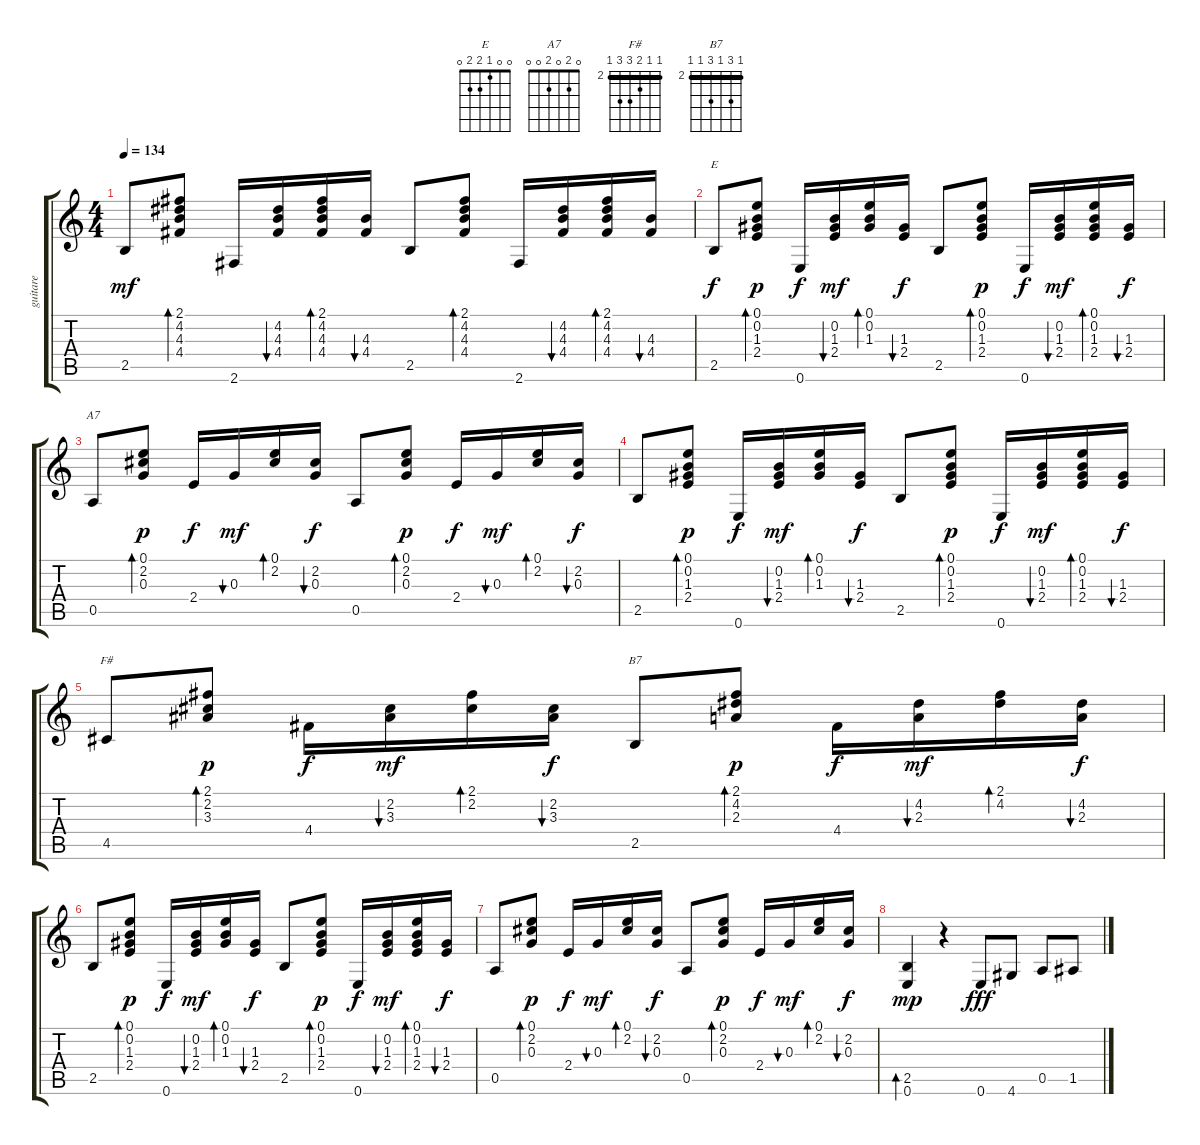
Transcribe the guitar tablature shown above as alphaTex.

\track ("guitare" "guitare") {instrument acousticguitarsteel}
\staff {score tabs}
\tuning (E4 B3 G3 D3 A2 E2) {hide}
\chord ("E" 0 0 1 2 2 0)
\chord ("A7" 0 2 0 2 0 0)
\chord ("F#" 2 2 3 4 4 2) {firstfret 2 barre 2}
\chord ("B7" 2 4 2 4 2 2) {firstfret 2 barre 2}
\ts (4 4)
\tempo 134
\clef g2
\ks c
2.5.8{dy mf} (2.1 4.2 4.3 4.4).8{bd 60} 2.6.16 (4.2 4.3 4.4).16{bu 60} (2.1 4.2 4.3 4.4).16{bd 60} (4.3 4.4).16{bu 60} 2.5.8 (2.1 4.2 4.3 4.4).8{bd 60} 2.6.16 (4.2 4.3 4.4).16{bu 60} (2.1 4.2 4.3 4.4).16{bd 60} (4.3 4.4).16{bu 60} |
2.5.8{ch "E" dy f} (0.1 0.2 1.3 2.4).8{bd 60 dy p} 0.6.16{dy f} (0.2 1.3 2.4).16{bu 60 dy mf} (0.1 0.2 1.3).16{bd 60} (1.3 2.4).16{bu 60 dy f} 2.5.8 (0.1 0.2 1.3 2.4).8{bd 60 dy p} 0.6.16{dy f} (0.2 1.3 2.4).16{bu 60 dy mf} (0.1 0.2 1.3 2.4).16{bd 60} (1.3 2.4).16{bu 60 dy f} |
0.5.8{ch "A7"} (0.1 2.2 0.3).8{bd 60 dy p} 2.4.16{dy f} 0.3.16{bu 60 dy mf} (0.1 2.2).16{bd 60} (2.2 0.3).16{bu 60 dy f} 0.5.8 (0.1 2.2 0.3).8{bd 60 dy p} 2.4.16{dy f} 0.3.16{bu 60 dy mf} (0.1 2.2).16{bd 60} (2.2 0.3).16{bu 60 dy f} |
2.5.8 (0.1 0.2 1.3 2.4).8{bd 60 dy p} 0.6.16{dy f} (0.2 1.3 2.4).16{bu 60 dy mf} (0.1 0.2 1.3).16{bd 60} (1.3 2.4).16{bu 60 dy f} 2.5.8 (0.1 0.2 1.3 2.4).8{bd 60 dy p} 0.6.16{dy f} (0.2 1.3 2.4).16{bu 60 dy mf} (0.1 0.2 1.3 2.4).16{bd 60} (1.3 2.4).16{bu 60 dy f} |
4.5.8{ch "F#"} (2.1 2.2 3.3).8{bd 60 dy p} 4.4.16{dy f} (2.2 3.3).16{bu 60 dy mf} (2.1 2.2).16{bd 60} (2.2 3.3).16{bu 60 dy f} 2.5.8{ch "B7"} (2.1 4.2 2.3).8{bd 60 dy p} 4.4.16{dy f} (4.2 2.3).16{bu 60 dy mf} (2.1 4.2).16{bd 60} (4.2 2.3).16{bu 60 dy f} |
2.5.8 (0.1 0.2 1.3 2.4).8{bd 60 dy p} 0.6.16{dy f} (0.2 1.3 2.4).16{bu 60 dy mf} (0.1 0.2 1.3).16{bd 60} (1.3 2.4).16{bu 60 dy f} 2.5.8 (0.1 0.2 1.3 2.4).8{bd 60 dy p} 0.6.16{dy f} (0.2 1.3 2.4).16{bu 60 dy mf} (0.1 0.2 1.3 2.4).16{bd 60} (1.3 2.4).16{bu 60 dy f} |
0.5.8 (0.1 2.2 0.3).8{bd 60 dy p} 2.4.16{dy f} 0.3.16{bu 60 dy mf} (0.1 2.2).16{bd 60} (2.2 0.3).16{bu 60 dy f} 0.5.8 (0.1 2.2 0.3).8{bd 60 dy p} 2.4.16{dy f} 0.3.16{bu 60 dy mf} (0.1 2.2).16{bd 60} (2.2 0.3).16{bu 60 dy f} |
(2.5 0.6).4{bd 60 dy mp} r.4 0.6.8{dy fff} 4.6.8 0.5.8 1.5.8
